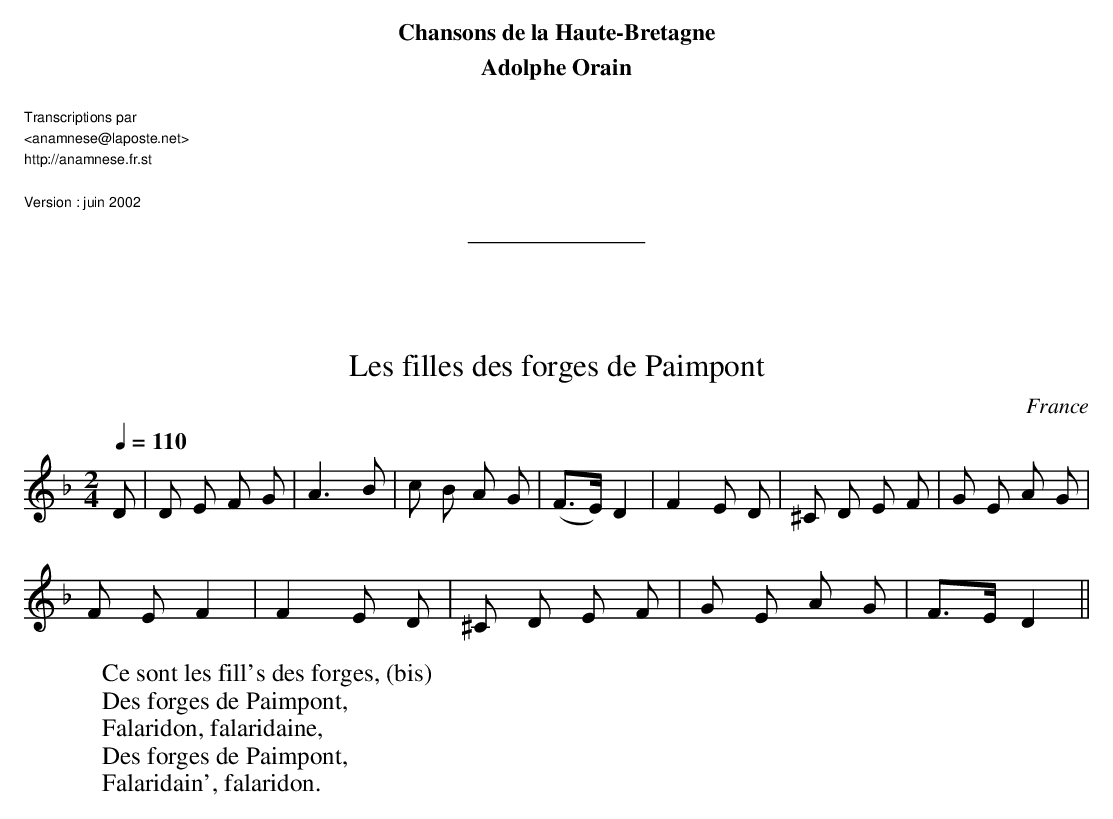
X:1
T:Les filles des forges de Paimpont
O:France
M:2/4
L:1/8
Q:1/4=110
K:F
D | D E F G | A3B | c B A G | (F>E)D2 | F2 E D | ^C D E F | G E A G |
F E F2 | F2 E D | ^C D E F | G E A G | F>E D2 ||
W:Ce sont les fill's des forges, (bis)
W:Des forges de Paimpont,
W:Falaridon, falaridaine,
W:Des forges de Paimpont,
W:Falaridain', falaridon.
